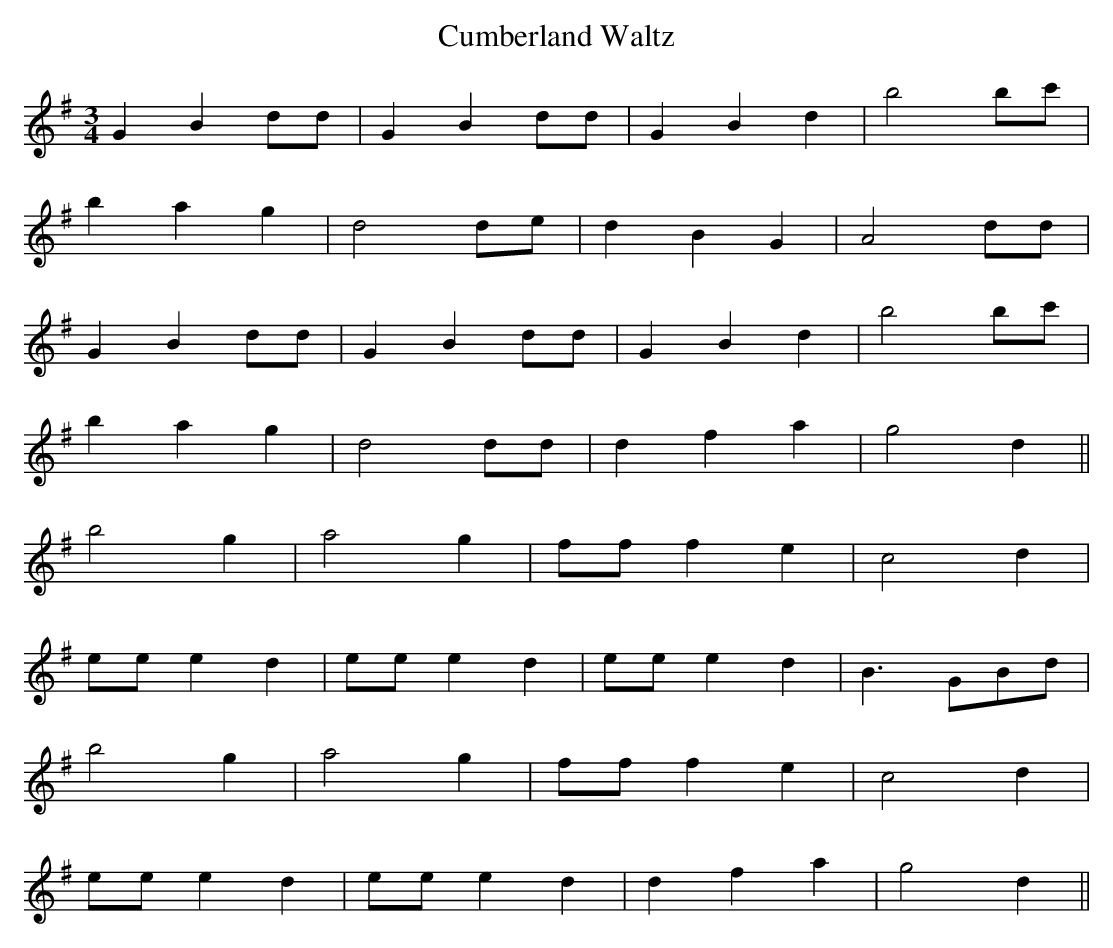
X:1
T:Cumberland Waltz
M:3/4
K:G
G2 B2 dd|G2 B2 dd|G2 B2 d2|b4 bc'|
b2 a2 g2|d4 de|d2 B2 G2|A4 dd|
G2 B2 dd|G2 B2 dd|G2 B2 d2|b4 bc'|
b2 a2 g2|d4 dd|d2 f2 a2|g4 d2||
b4 g2|a4 g2|ff f2 e2|c4 d2|
ee e2 d2|ee e2 d2|ee e2 d2|B3 GBd|
b4 g2|a4 g2|ff f2 e2|c4 d2|
ee e2 d2|ee e2 d2|d2 f2 a2|g4 d2||
